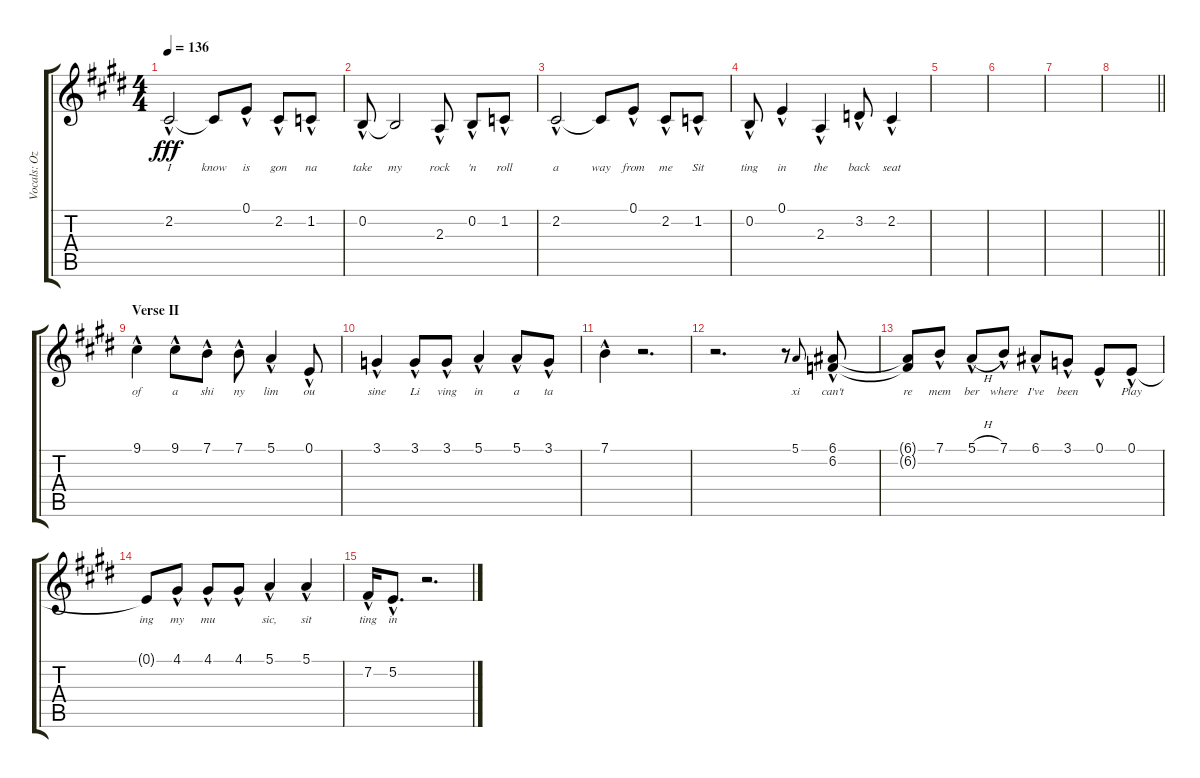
\track ("Vocals: Ozzy" "Vocals: Oz") {instrument lead2sawtooth}
\staff {score tabs}
\tuning (E4 B3 G3 D3 A2 E2) {hide}
\ts (4 4)
\tempo 136
\clef g2
\ks e
2.2{hac}.2{lyrics (0 "I") lyrics (1 "") lyrics (2 "") lyrics (3 "") lyrics (4 "") dy fff} 2.2{t}.8{lyrics (0 "know") lyrics (1 "") lyrics (2 "") lyrics (3 "") lyrics (4 "")} 0.1{hac}.8{lyrics (0 "is") lyrics (1 "") lyrics (2 "") lyrics (3 "") lyrics (4 "")} 2.2{hac}.8{lyrics (0 "gon") lyrics (1 "") lyrics (2 "") lyrics (3 "") lyrics (4 "")} 1.2{hac}.8{lyrics (0 "na") lyrics (1 "") lyrics (2 "") lyrics (3 "") lyrics (4 "")} |
0.2{hac}.8{lyrics (0 "take") lyrics (1 "") lyrics (2 "") lyrics (3 "") lyrics (4 "")} 0.2{t}.2{lyrics (0 "my") lyrics (1 "") lyrics (2 "") lyrics (3 "") lyrics (4 "")} 2.3{hac}.8{lyrics (0 "rock") lyrics (1 "") lyrics (2 "") lyrics (3 "") lyrics (4 "")} 0.2{hac}.8{lyrics (0 "'n") lyrics (1 "") lyrics (2 "") lyrics (3 "") lyrics (4 "")} 1.2{hac}.8{lyrics (0 "roll") lyrics (1 "") lyrics (2 "") lyrics (3 "") lyrics (4 "")} |
2.2{hac}.2{lyrics (0 "a") lyrics (1 "") lyrics (2 "") lyrics (3 "") lyrics (4 "")} 2.2{t}.8{lyrics (0 "way") lyrics (1 "") lyrics (2 "") lyrics (3 "") lyrics (4 "")} 0.1{hac}.8{lyrics (0 "from") lyrics (1 "") lyrics (2 "") lyrics (3 "") lyrics (4 "")} 2.2{hac}.8{lyrics (0 "me") lyrics (1 "") lyrics (2 "") lyrics (3 "") lyrics (4 "")} 1.2{hac}.8{lyrics (0 "Sit") lyrics (1 "") lyrics (2 "") lyrics (3 "") lyrics (4 "")} |
0.2{hac}.8{lyrics (0 "ting") lyrics (1 "") lyrics (2 "") lyrics (3 "") lyrics (4 "")} 0.1{hac}.4{lyrics (0 "in") lyrics (1 "") lyrics (2 "") lyrics (3 "") lyrics (4 "")} 2.3{hac}.4{lyrics (0 "the") lyrics (1 "") lyrics (2 "") lyrics (3 "") lyrics (4 "")} 3.2{hac}.8{lyrics (0 "back") lyrics (1 "") lyrics (2 "") lyrics (3 "") lyrics (4 "")} 2.2{hac}.4{lyrics (0 "seat") lyrics (1 "") lyrics (2 "") lyrics (3 "") lyrics (4 "")} |
|
|
|
\barLineRight lightlight
|
\section ("" "Verse II")
9.1{hac}.4{lyrics (0 "of") lyrics (1 "") lyrics (2 "") lyrics (3 "") lyrics (4 "")} 9.1{hac}.8{lyrics (0 "a") lyrics (1 "") lyrics (2 "") lyrics (3 "") lyrics (4 "")} 7.1{hac}.8{lyrics (0 "shi") lyrics (1 "") lyrics (2 "") lyrics (3 "") lyrics (4 "")} 7.1{hac}.8{lyrics (0 "ny") lyrics (1 "") lyrics (2 "") lyrics (3 "") lyrics (4 "")} 5.1{hac}.4{lyrics (0 "lim") lyrics (1 "") lyrics (2 "") lyrics (3 "") lyrics (4 "")} 0.1{hac}.8{lyrics (0 "ou") lyrics (1 "") lyrics (2 "") lyrics (3 "") lyrics (4 "")} |
3.1{hac}.4{lyrics (0 "sine") lyrics (1 "") lyrics (2 "") lyrics (3 "") lyrics (4 "")} 3.1{hac}.8{lyrics (0 "Li") lyrics (1 "") lyrics (2 "") lyrics (3 "") lyrics (4 "")} 3.1{hac}.8{lyrics (0 "ving") lyrics (1 "") lyrics (2 "") lyrics (3 "") lyrics (4 "")} 5.1{hac}.4{lyrics (0 "in") lyrics (1 "") lyrics (2 "") lyrics (3 "") lyrics (4 "")} 5.1{hac}.8{lyrics (0 "a") lyrics (1 "") lyrics (2 "") lyrics (3 "") lyrics (4 "")} 3.1{hac}.8{lyrics (0 "ta") lyrics (1 "") lyrics (2 "") lyrics (3 "") lyrics (4 "")} |
7.1{hac}.4{lyrics (0 "") lyrics (1 "") lyrics (2 "") lyrics (3 "") lyrics (4 "")} r.2{d} |
r.2{d} r.8 5.1.8{lyrics (0 "xi") lyrics (1 "") lyrics (2 "") lyrics (3 "") lyrics (4 "") gr onbeat} (6.1{hac} 6.2{hac}).8{lyrics (0 "can't") lyrics (1 "") lyrics (2 "") lyrics (3 "") lyrics (4 "")} |
(6.1{t} 6.2{t}).8{lyrics (0 "re") lyrics (1 "") lyrics (2 "") lyrics (3 "") lyrics (4 "")} 7.1{hac}.8{lyrics (0 "mem") lyrics (1 "") lyrics (2 "") lyrics (3 "") lyrics (4 "")} 5.1{h hac}.8{lyrics (0 "ber") lyrics (1 "") lyrics (2 "") lyrics (3 "") lyrics (4 "")} 7.1{hac}.8{lyrics (0 "where") lyrics (1 "") lyrics (2 "") lyrics (3 "") lyrics (4 "")} 6.1{hac}.8{lyrics (0 "I've") lyrics (1 "") lyrics (2 "") lyrics (3 "") lyrics (4 "")} 3.1{hac}.8{lyrics (0 "been") lyrics (1 "") lyrics (2 "") lyrics (3 "") lyrics (4 "")} 0.1{hac}.8{lyrics (0 "") lyrics (1 "") lyrics (2 "") lyrics (3 "") lyrics (4 "")} 0.1{hac}.8{lyrics (0 "Play") lyrics (1 "") lyrics (2 "") lyrics (3 "") lyrics (4 "")} |
0.1{t}.8{lyrics (0 "ing") lyrics (1 "") lyrics (2 "") lyrics (3 "") lyrics (4 "")} 4.1{hac}.8{lyrics (0 "my") lyrics (1 "") lyrics (2 "") lyrics (3 "") lyrics (4 "")} 4.1{hac}.8{lyrics (0 "mu") lyrics (1 "") lyrics (2 "") lyrics (3 "") lyrics (4 "")} 4.1{hac}.8{lyrics (0 "") lyrics (1 "") lyrics (2 "") lyrics (3 "") lyrics (4 "")} 5.1{hac}.4{lyrics (0 "sic,") lyrics (1 "") lyrics (2 "") lyrics (3 "") lyrics (4 "")} 5.1{hac}.4{lyrics (0 "sit") lyrics (1 "") lyrics (2 "") lyrics (3 "") lyrics (4 "")} |
7.2{hac}.16{lyrics (0 "ting") lyrics (1 "") lyrics (2 "") lyrics (3 "") lyrics (4 "")} 5.2{hac}.8{d lyrics (0 "in") lyrics (1 "") lyrics (2 "") lyrics (3 "") lyrics (4 "")} r.2{d}
